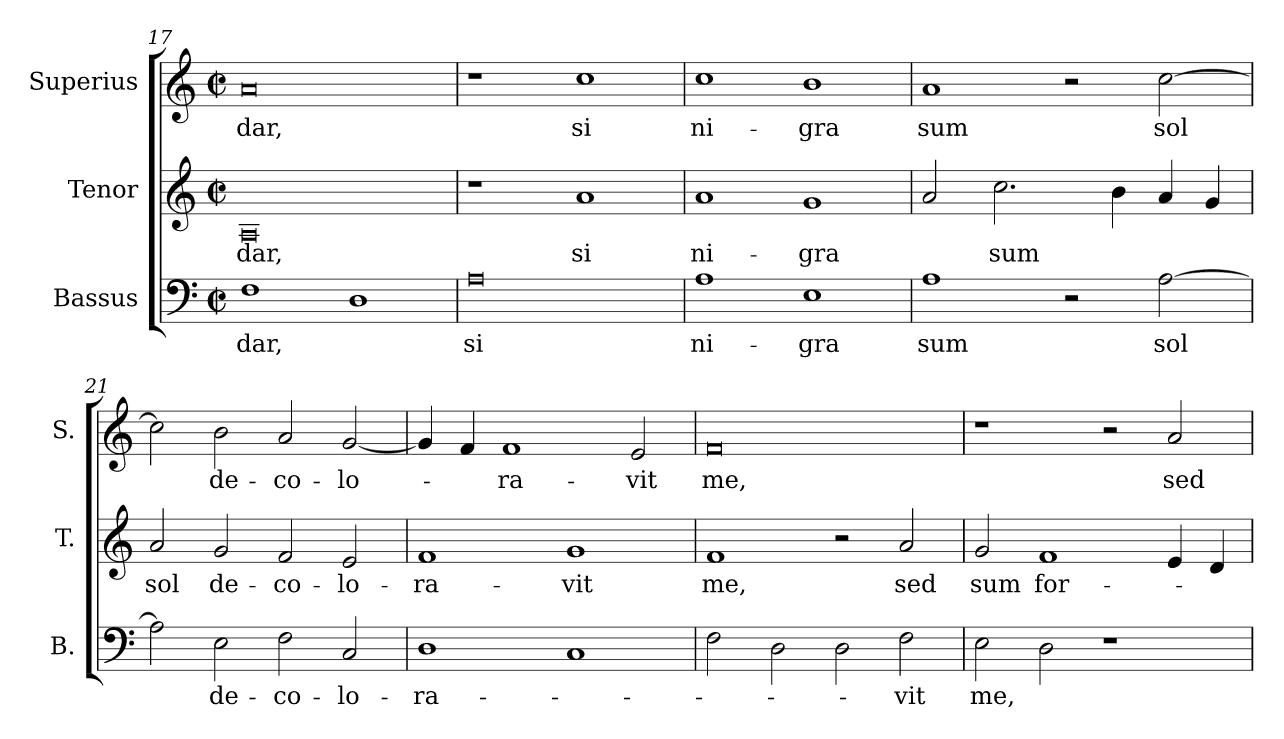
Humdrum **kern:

**kern	**text	**kern	**text	**kern	**text
*part3	*part3	*part2	*part2	*part1	*part1
*staff3	*staff3	*staff2	*staff2	*staff1	*staff1
*I"Bassus	*	*I"Tenor	*	*I"Superius	*
*I'B.	*	*I'T.	*	*I'S.	*
*clefF4	*	*clefG2	*	*clefG2	*
*k[]	*	*k[]	*	*k[]	*
*C:	*	*C:	*	*C:	*
*M2/2	*	*M2/2	*	*M2/2	*
*met(c|)	*	*met(c|)	*	*met(c|)	*
=17	=17	=17	=17	=17	=17
!	!LO:LY:b:color=#000000	!	!	!	!
!	!	!	!LO:LY:b:color=#000000	!	!
!	!	!	!	!	!LO:LY:b:color=#000000
1Fi	-dar,	0Ai	-dar,	0ai	-dar,
1Di	.	.	.	.	.
=18	=18	=18	=18	=18	=18
!	!LO:LY:b:color=#000000	!	!	!	!
0Ai	si	1r	.	1r	.
!	!	!	!LO:LY:b:color=#000000	!	!
!	!	!	!	!	!LO:LY:b:color=#000000
.	.	1ai	si	1cci	si
=19	=19	=19	=19	=19	=19
!	!LO:LY:b:color=#000000	!	!	!	!
!	!	!	!LO:LY:b:color=#000000	!	!
!	!	!	!	!	!LO:LY:b:color=#000000
1Ai	ni-	1ai	ni-	1cci	ni-
!	!LO:LY:b:color=#000000	!	!	!	!
!	!	!	!LO:LY:b:color=#000000	!	!
!	!	!	!	!	!LO:LY:b:color=#000000
1Ei	-gra	1gi	-gra	1bi	-gra
!!LO:LB:g=z
=20	=20	=20	=20	=20	=20
!	!LO:LY:b:color=#000000	!	!	!	!
!	!	!	!	!	!LO:LY:b:color=#000000
1Ai	sum	2ai/	.	1ai	sum
!	!	!	!LO:LY:b:color=#000000	!	!
.	.	2.cci\	sum	.	.
2r	.	.	.	2r	.
.	.	4bi\	.	.	.
!	!LO:LY:b:color=#000000	!	!	!	!
!	!	!	!	!	!LO:LY:b:color=#000000
[>2Ai\	sol	4ai/	.	[>2cci\	sol
.	.	4gi/	.	.	.
=21	=21	=21	=21	=21	=21
!	!	!	!LO:LY:b:color=#000000	!	!
2Ai\]	.	2ai/	sol	2cci\]	.
!	!LO:LY:b:color=#000000	!	!	!	!
!	!	!	!LO:LY:b:color=#000000	!	!
!	!	!	!	!	!LO:LY:b:color=#000000
2Ei\	de-	2gi/	de-	2bi\	de-
!	!LO:LY:b:color=#000000	!	!	!	!
!	!	!	!LO:LY:b:color=#000000	!	!
!	!	!	!	!	!LO:LY:b:color=#000000
2Fi\	-co-	2fi/	-co-	2ai/	-co-
!	!LO:LY:b:color=#000000	!	!	!	!
!	!	!	!LO:LY:b:color=#000000	!	!
!	!	!	!	!	!LO:LY:b:color=#000000
2Ci/	-lo-	2ei/	-lo-	[<2gi/	-lo-
=22	=22	=22	=22	=22	=22
!	!LO:LY:b:color=#000000	!	!	!	!
!	!	!	!LO:LY:b:color=#000000	!	!
1Di	-ra-	1fi	-ra-	4gi/]	.
.	.	.	.	4fi/	.
!	!	!	!	!	!LO:LY:b:color=#000000
.	.	.	.	1fi	-ra-
!	!	!	!LO:LY:b:color=#000000	!	!
1Ci	.	1gi	-vit	.	.
!	!	!	!	!	!LO:LY:b:color=#000000
.	.	.	.	2ei/	-vit
=23	=23	=23	=23	=23	=23
!	!	!	!LO:LY:b:color=#000000	!	!
!	!	!	!	!	!LO:LY:b:color=#000000
2Fi\	.	1fi	me,	0fi	me,
2Di\	.	.	.	.	.
2Di\	.	2r	.	.	.
!	!LO:LY:b:color=#000000	!	!	!	!
!	!	!	!LO:LY:b:color=#000000	!	!
2Fi\	-vit	2ai/	sed	.	.
=24	=24	=24	=24	=24	=24
!	!LO:LY:b:color=#000000	!	!	!	!
!	!	!	!LO:LY:b:color=#000000	!	!
2Ei\	me,	2gi/	sum	1r	.
!	!	!	!LO:LY:b:color=#000000	!	!
2Di\	.	1fi	for-	.	.
1r	.	.	.	2r	.
!	!	!	!	!	!LO:LY:b:color=#000000
.	.	4ei/	.	2ai/	sed
.	.	4di/	.	.	.
=	=	=	=	=	=
*-	*-	*-	*-	*-	*-
